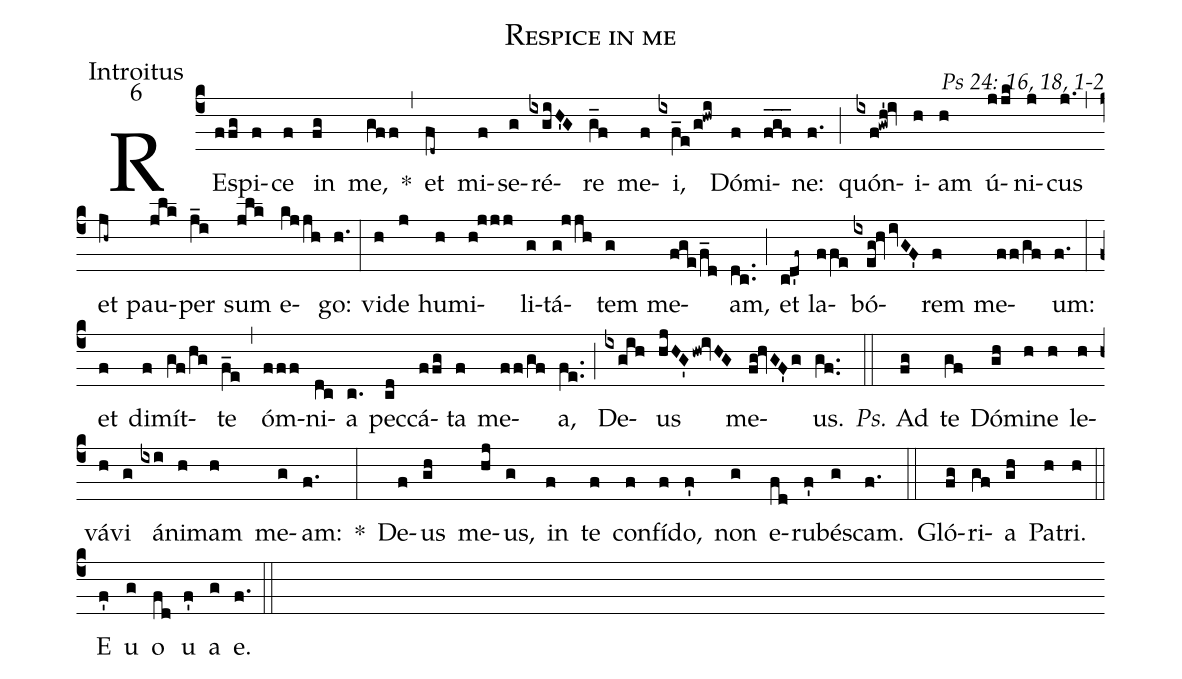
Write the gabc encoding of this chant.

name: Respice in me;
office-part: Introitus;
mode: 6;
commentary: Ps 24: 16, 18, 1-2;
%%
(c4) RE(ffg)spi(f)ce(f) in(fg) me,(gff) *(,) et(fd~) mi(f)se(g)ré(ixgiH'G)re(g_f) me(f)i,(ixf_e/g!hwi) Dó(f)mi(f_g_f_)ne:(f.) (;) quón(ixf!gwh'!iv)i(h)am(h) ú(jjk)ni(j)cus(j.) (,) et(jh~) pau(jlk)per(j_i) sum(jlk) e(kjjh)go:(h.) (:)
vi(h)de(j) hu(h)mi(h!jjj)li(g)tá(g!jjh)tem(g) me(fge/f_d)am,(dc..) (;) et(cd'f~) la(ffe)bó(ixeg!hvivGF')rem(f) me(ff/gf)um:(f.) (:)
et(f) di(f)mít(gf/hg)te(f_e) (,) óm(fff)ni(dc)a(c.) pec(cd)cá(ffg)ta(f) me(ff/gf)a,(fe..) (;) De(ixgih)us(hjHG'hw!ivHG) me(fg!hvGF'g)us.(gf..) (::)
<i>Ps.</i> Ad(fg) te(gf) Dó(gh)mi(h)ne(h) le(h)vá(h)vi(g) á(ixi)ni(h)mam(h) me(g)am:(f.) *(:)
De(f)us(gh) me(hj)us,(g) in(f) te(f) con(f)fí(f)do,(f') non(g) e(fd)ru(f')bés(g)cam.(f.) (::)
Gló(fg)ri(gf)a(gh) Pa(h)tri.(h) (::)
<eu>E(f') u(g) o(fd) u(f') a(g) e.</eu>(f.) (::)
